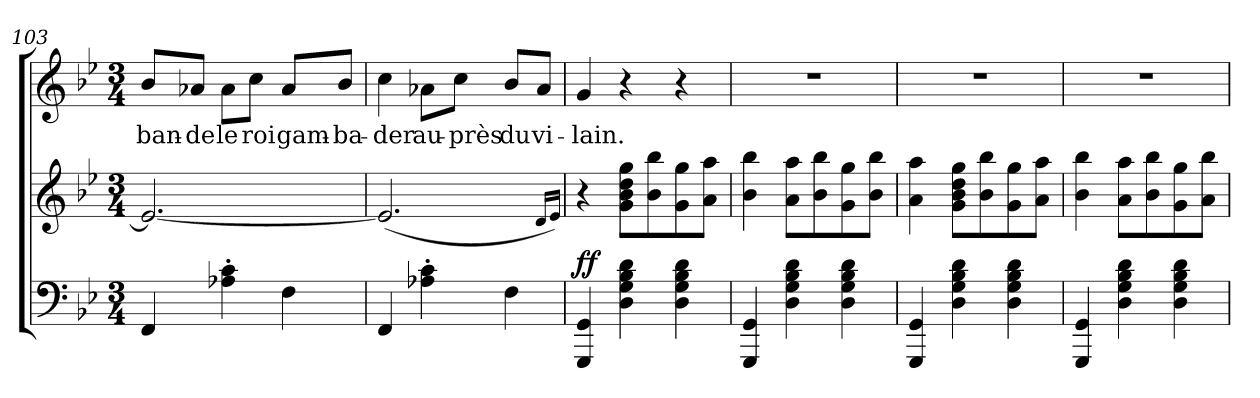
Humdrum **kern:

**kern	**dynam	**kern	**kern	**text
*part3	*part3	*part2	*part1	*part1
*staff3	*staff3	*staff2	*staff1	*staff1
!!LO:LB:g=z
*clefF4	*	*clefG2	*clefG2	*
*k[b-e-]	*	*k[b-e-]	*k[b-e-]	*
*B-:	*	*B-:	*B-:	*
*M3/4	*	*M3/4	*M3/4	*
=103	=103	=103	=103	=103
!	!	!	!	!LO:LY:b
4FF/	.	2.e-/_	8b-/L	ban-
!	!	!	!	!LO:LY:b
.	.	.	8a-X/J	-de
!	!	!	!	!LO:LY:b
4A-X\'> 4c\'>	.	.	8a-\L	le
!	!	!	!	!LO:LY:b
.	.	.	8cc\J	roi
!	!	!	!	!LO:LY:b
4F\	.	.	8a-/L	gam-
!	!	!	!	!LO:LY:b
.	.	.	8b-/J	-ba-
=104	=104	=104	=104	=104
!	!	!	!	!LO:LY:b
4FF/	.	(<2.e-/]	4cc\	-der
!	!	!	!	!LO:LY:b
4A-X\'> 4c\'>	.	.	8a-X\L	au-
!	!	!	!	!LO:LY:b
.	.	.	8cc\J	-près
!	!	!	!	!LO:LY:b
4F\	.	.	8b-/L	du
!	!	!	!	!LO:LY:b
.	.	.	8a-/J	vi-
.	.	16qd/LL	.	.
.	.	16qe-/JJ)	.	.
=105	=105	=105	=105	=105
!	!LO:DY:a	!	!	!LO:LY:b
4GGG/ 4GG/	ff	4r	4g/	-lain.
4D\ 4G\ 4B-\ 4d\	.	8g\ 8b-\ 8dd\ 8gg\L	4r	.
.	.	8b-\ 8bb-\	.	.
4D\ 4G\ 4B-\ 4d\	.	8g\ 8gg\	4r	.
.	.	8a\ 8aa\J	.	.
=106	=106	=106	=106	=106
4GGG/ 4GG/	.	4b-\ 4bb-\	2.r	.
4D\ 4G\ 4B-\ 4d\	.	8a\ 8aa\L	.	.
.	.	8b-\ 8bb-\	.	.
4D\ 4G\ 4B-\ 4d\	.	8g\ 8gg\	.	.
.	.	8b-\ 8bb-\J	.	.
!!LO:LB:g=z
=107	=107	=107	=107	=107
4GGG/ 4GG/	.	4a\ 4aa\	2.r	.
4D\ 4G\ 4B-\ 4d\	.	8g\ 8b-\ 8dd\ 8gg\L	.	.
.	.	8b-\ 8bb-\	.	.
4D\ 4G\ 4B-\ 4d\	.	8g\ 8gg\	.	.
.	.	8a\ 8aa\J	.	.
=108	=108	=108	=108	=108
4GGG/ 4GG/	.	4b-\ 4bb-\	2.r	.
4D\ 4G\ 4B-\ 4d\	.	8a\ 8aa\L	.	.
.	.	8b-\ 8bb-\	.	.
4D\ 4G\ 4B-\ 4d\	.	8g\ 8gg\	.	.
.	.	8a\ 8bb-\J	.	.
=	=	=	=	=
*-	*-	*-	*-	*-
